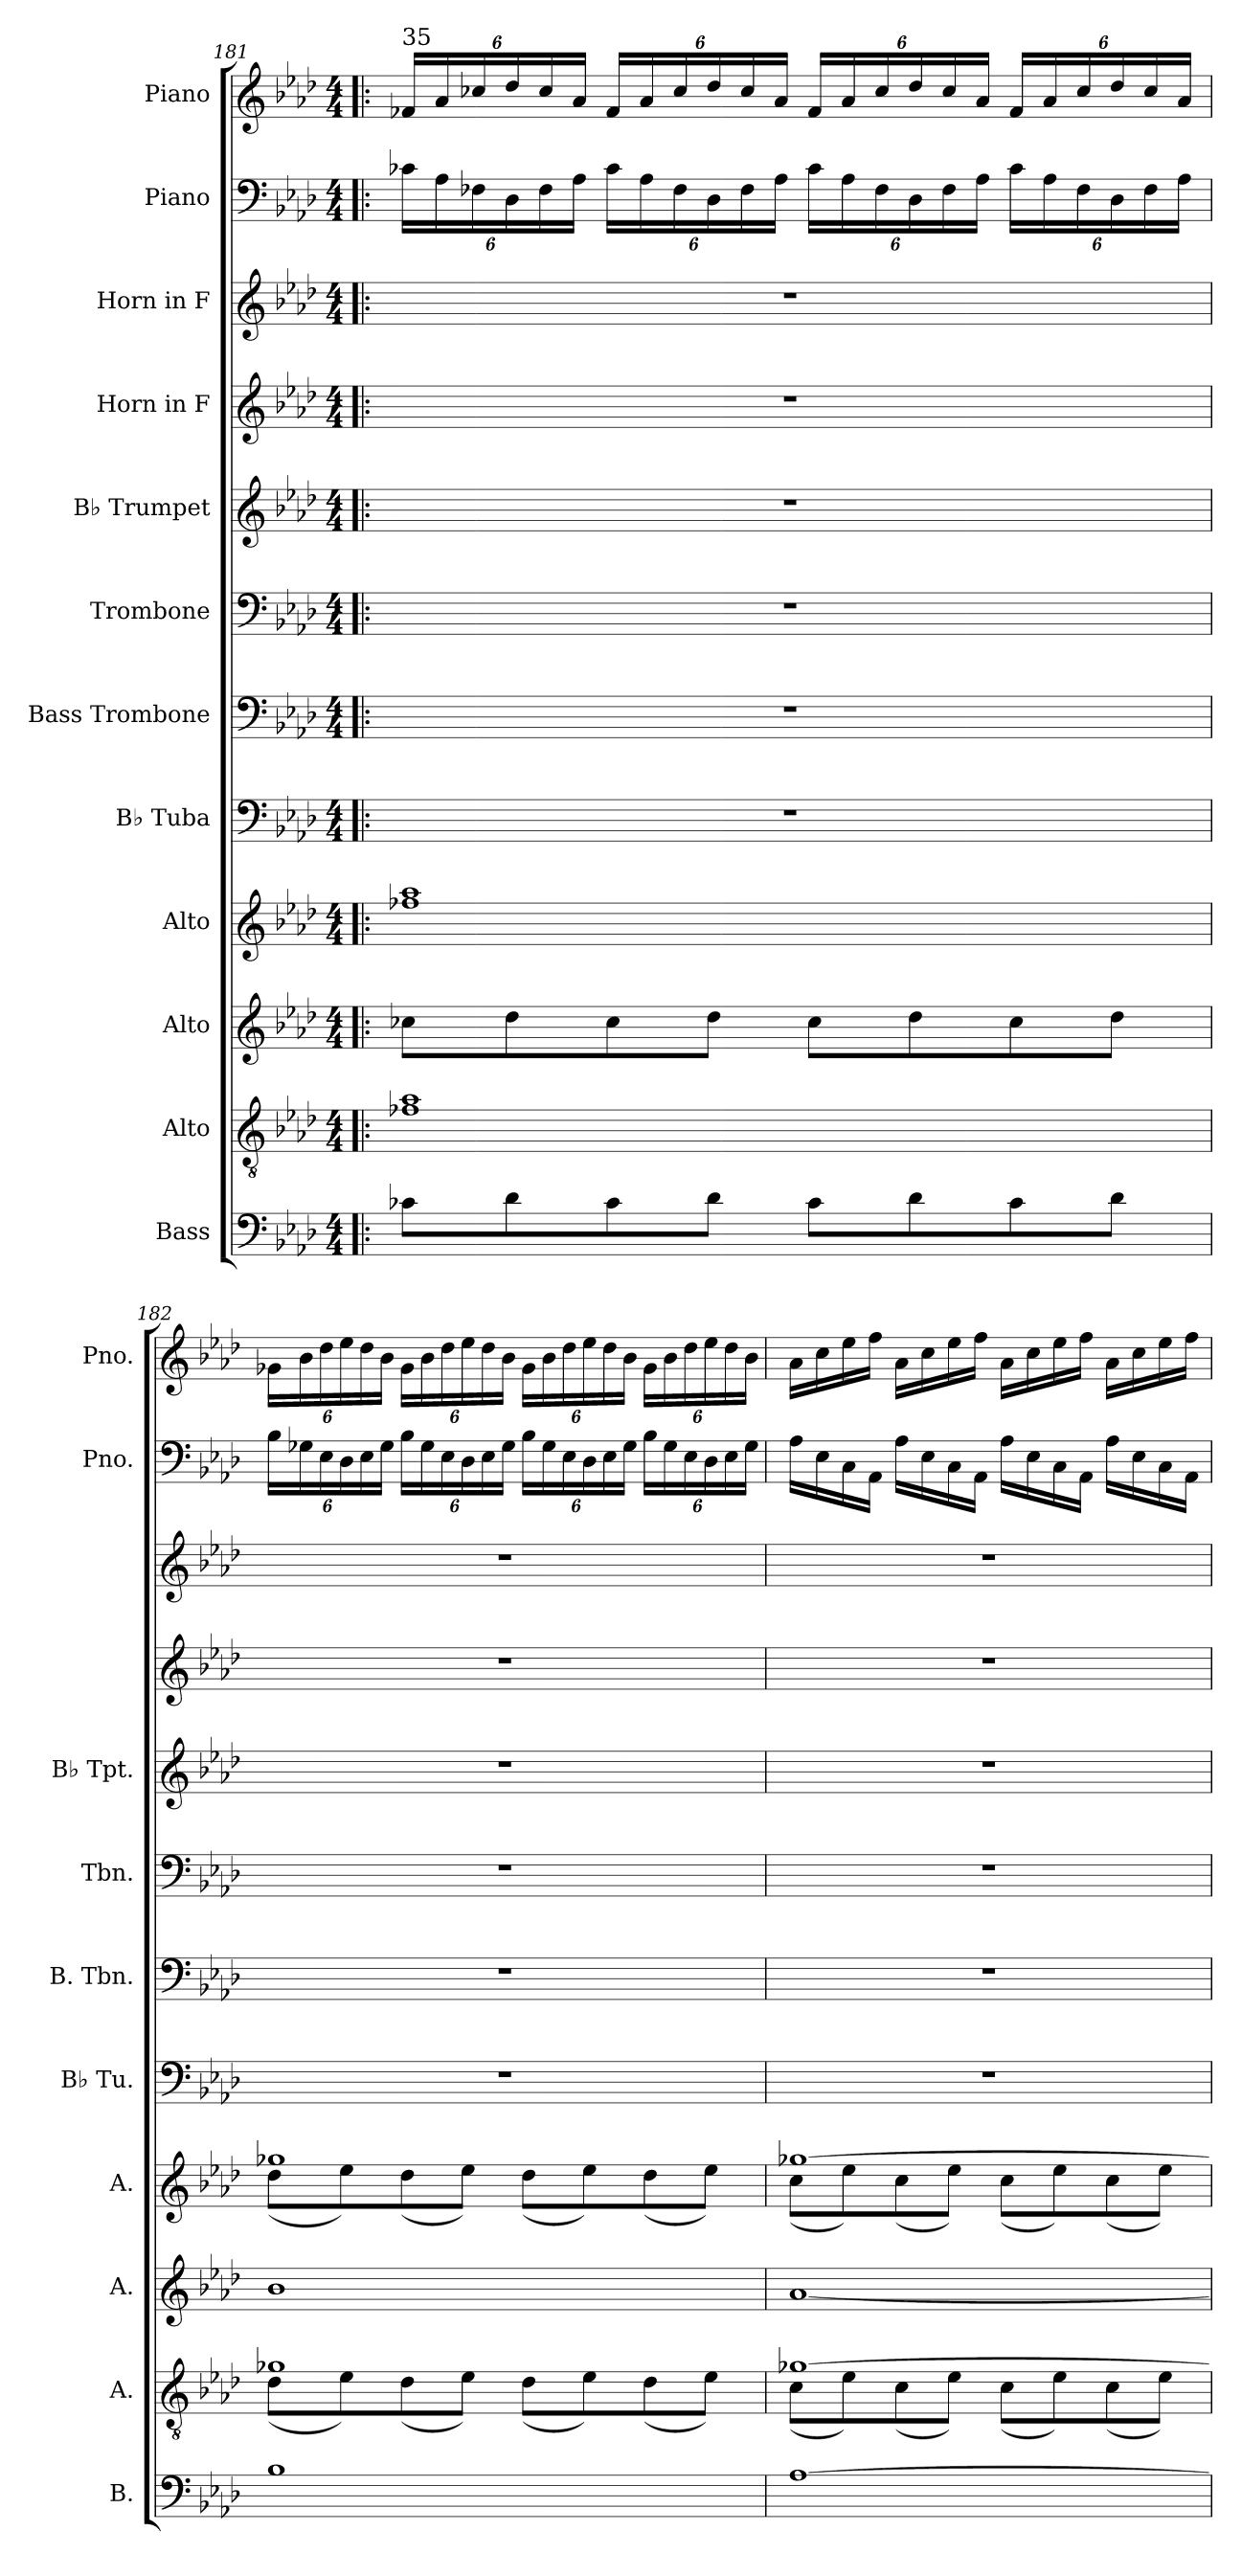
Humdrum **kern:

**kern	**kern	**kern	**kern	**kern	**kern	**kern	**kern	**kern	**kern	**kern	**kern
*part12	*part11	*part10	*part9	*part8	*part7	*part6	*part5	*part4	*part3	*part2	*part1
*staff12	*staff11	*staff10	*staff9	*staff8	*staff7	*staff6	*staff5	*staff4	*staff3	*staff2	*staff1
*I"Bass	*I"Alto	*I"Alto	*I"Alto	*I"B♭ Tuba	*I"Bass Trombone	*I"Trombone	*I"B♭ Trumpet	*I"Horn in F	*I"Horn in F	*I"Piano	*I"Piano
*I'B.	*I'A.	*I'A.	*I'A.	*I'B♭ Tu.	*I'B. Tbn.	*I'Tbn.	*I'B♭ Tpt.	*	*	*I'Pno.	*I'Pno.
!!LO:PB:g=z
*clefF4	*clefGv2	*clefG2	*clefG2	*clefF4	*clefF4	*clefF4	*clefG2	*clefG2	*clefG2	*clefF4	*clefG2
*	*	*	*	*	*	*	*ITrd1c2	*ITrd4c7	*ITrd4c7	*	*
*k[b-e-a-d-]	*k[b-e-a-d-]	*k[b-e-a-d-]	*k[b-e-a-d-]	*k[b-e-a-d-]	*k[b-e-a-d-]	*k[b-e-a-d-]	*k[b-e-a-d-g-c-]	*k[b-e-a-d-g-]	*k[b-e-a-d-g-]	*k[b-e-a-d-]	*k[b-e-a-d-]
*M4/4	*M4/4	*M4/4	*M4/4	*M4/4	*M4/4	*M4/4	*M4/4	*M4/4	*M4/4	*M4/4	*M4/4
*	*	*	*	*	*	*	*	*	*	*Xbrackettup	*Xbrackettup
=181!|:	=181!|:	=181!|:	=181!|:	=181!|:	=181!|:	=181!|:	=181!|:	=181!|:	=181!|:	=181!|:	=181!|:
!	!	!	!	!	!	!	!	!	!	!	!LO:TX:a:t=35
8c-X\L	1f-X 1a-	8cc-X\L	1ff-X 1aa-	1r	1r	1r	1r	1r	1r	24c-X\LL	24f-X/LL
.	.	.	.	.	.	.	.	.	.	24A-\	24a-/
.	.	.	.	.	.	.	.	.	.	24F-X\	24cc-X/
8d-\	.	8dd-\	.	.	.	.	.	.	.	24D-\	24dd-/
.	.	.	.	.	.	.	.	.	.	24F-\	24cc-/
.	.	.	.	.	.	.	.	.	.	24A-\JJ	24a-/JJ
8c-\	.	8cc-\	.	.	.	.	.	.	.	24c-\LL	24f-/LL
.	.	.	.	.	.	.	.	.	.	24A-\	24a-/
.	.	.	.	.	.	.	.	.	.	24F-\	24cc-/
8d-\J	.	8dd-\J	.	.	.	.	.	.	.	24D-\	24dd-/
.	.	.	.	.	.	.	.	.	.	24F-\	24cc-/
.	.	.	.	.	.	.	.	.	.	24A-\JJ	24a-/JJ
8c-\L	.	8cc-\L	.	.	.	.	.	.	.	24c-\LL	24f-/LL
.	.	.	.	.	.	.	.	.	.	24A-\	24a-/
.	.	.	.	.	.	.	.	.	.	24F-\	24cc-/
8d-\	.	8dd-\	.	.	.	.	.	.	.	24D-\	24dd-/
.	.	.	.	.	.	.	.	.	.	24F-\	24cc-/
.	.	.	.	.	.	.	.	.	.	24A-\JJ	24a-/JJ
8c-\	.	8cc-\	.	.	.	.	.	.	.	24c-\LL	24f-/LL
.	.	.	.	.	.	.	.	.	.	24A-\	24a-/
.	.	.	.	.	.	.	.	.	.	24F-\	24cc-/
8d-\J	.	8dd-\J	.	.	.	.	.	.	.	24D-\	24dd-/
.	.	.	.	.	.	.	.	.	.	24F-\	24cc-/
.	.	.	.	.	.	.	.	.	.	24A-\JJ	24a-/JJ
!!LO:PB:g=z
=182	=182	=182	=182	=182	=182	=182	=182	=182	=182	=182	=182
*	*^	*	*^	*	*	*	*	*	*	*	*
1B-	1g-X	(8d-\L	1b-	1gg-X	(8dd-\L	1r	1r	1r	1r	1r	1r	24B-\LL	24g-X\LL
.	.	.	.	.	.	.	.	.	.	.	.	24G-X\	24b-\
.	.	.	.	.	.	.	.	.	.	.	.	24E-\	24dd-\
.	.	8e-\)	.	.	8ee-\)	.	.	.	.	.	.	24D-\	24ee-\
.	.	.	.	.	.	.	.	.	.	.	.	24E-\	24dd-\
.	.	.	.	.	.	.	.	.	.	.	.	24G-\JJ	24b-\JJ
.	.	(8d-\	.	.	(8dd-\	.	.	.	.	.	.	24B-\LL	24g-\LL
.	.	.	.	.	.	.	.	.	.	.	.	24G-\	24b-\
.	.	.	.	.	.	.	.	.	.	.	.	24E-\	24dd-\
.	.	8e-\J)	.	.	8ee-\J)	.	.	.	.	.	.	24D-\	24ee-\
.	.	.	.	.	.	.	.	.	.	.	.	24E-\	24dd-\
.	.	.	.	.	.	.	.	.	.	.	.	24G-\JJ	24b-\JJ
.	.	(8d-\L	.	.	(8dd-\L	.	.	.	.	.	.	24B-\LL	24g-\LL
.	.	.	.	.	.	.	.	.	.	.	.	24G-\	24b-\
.	.	.	.	.	.	.	.	.	.	.	.	24E-\	24dd-\
.	.	8e-\)	.	.	8ee-\)	.	.	.	.	.	.	24D-\	24ee-\
.	.	.	.	.	.	.	.	.	.	.	.	24E-\	24dd-\
.	.	.	.	.	.	.	.	.	.	.	.	24G-\JJ	24b-\JJ
.	.	(8d-\	.	.	(8dd-\	.	.	.	.	.	.	24B-\LL	24g-\LL
.	.	.	.	.	.	.	.	.	.	.	.	24G-\	24b-\
.	.	.	.	.	.	.	.	.	.	.	.	24E-\	24dd-\
.	.	8e-\J)	.	.	8ee-\J)	.	.	.	.	.	.	24D-\	24ee-\
.	.	.	.	.	.	.	.	.	.	.	.	24E-\	24dd-\
.	.	.	.	.	.	.	.	.	.	.	.	24G-\JJ	24b-\JJ
=183	=183	=183	=183	=183	=183	=183	=183	=183	=183	=183	=183	=183	=183
[1A-	[1g-X	(>8c\L	[1a-	[1gg-X	(>8cc\L	1r	1r	1r	1r	1r	1r	16A-\LL	16a-\LL
.	.	.	.	.	.	.	.	.	.	.	.	16E-\	16cc\
.	.	8e-\)	.	.	8ee-\)	.	.	.	.	.	.	16C\	16ee-\
.	.	.	.	.	.	.	.	.	.	.	.	16AA-\JJ	16ff\JJ
.	.	(>8c\	.	.	(>8cc\	.	.	.	.	.	.	16A-\LL	16a-\LL
.	.	.	.	.	.	.	.	.	.	.	.	16E-\	16cc\
.	.	8e-\J)	.	.	8ee-\J)	.	.	.	.	.	.	16C\	16ee-\
.	.	.	.	.	.	.	.	.	.	.	.	16AA-\JJ	16ff\JJ
.	.	(>8c\L	.	.	(>8cc\L	.	.	.	.	.	.	16A-\LL	16a-\LL
.	.	.	.	.	.	.	.	.	.	.	.	16E-\	16cc\
.	.	8e-\)	.	.	8ee-\)	.	.	.	.	.	.	16C\	16ee-\
.	.	.	.	.	.	.	.	.	.	.	.	16AA-\JJ	16ff\JJ
.	.	(>8c\	.	.	(>8cc\	.	.	.	.	.	.	16A-\LL	16a-\LL
.	.	.	.	.	.	.	.	.	.	.	.	16E-\	16cc\
.	.	8e-\J)	.	.	8ee-\J)	.	.	.	.	.	.	16C\	16ee-\
.	.	.	.	.	.	.	.	.	.	.	.	16AA-\JJ	16ff\JJ
*	*v	*v	*	*v	*v	*	*	*	*	*	*	*	*
=	=	=	=	=	=	=	=	=	=	=	=
*-	*-	*-	*-	*-	*-	*-	*-	*-	*-	*-	*-
